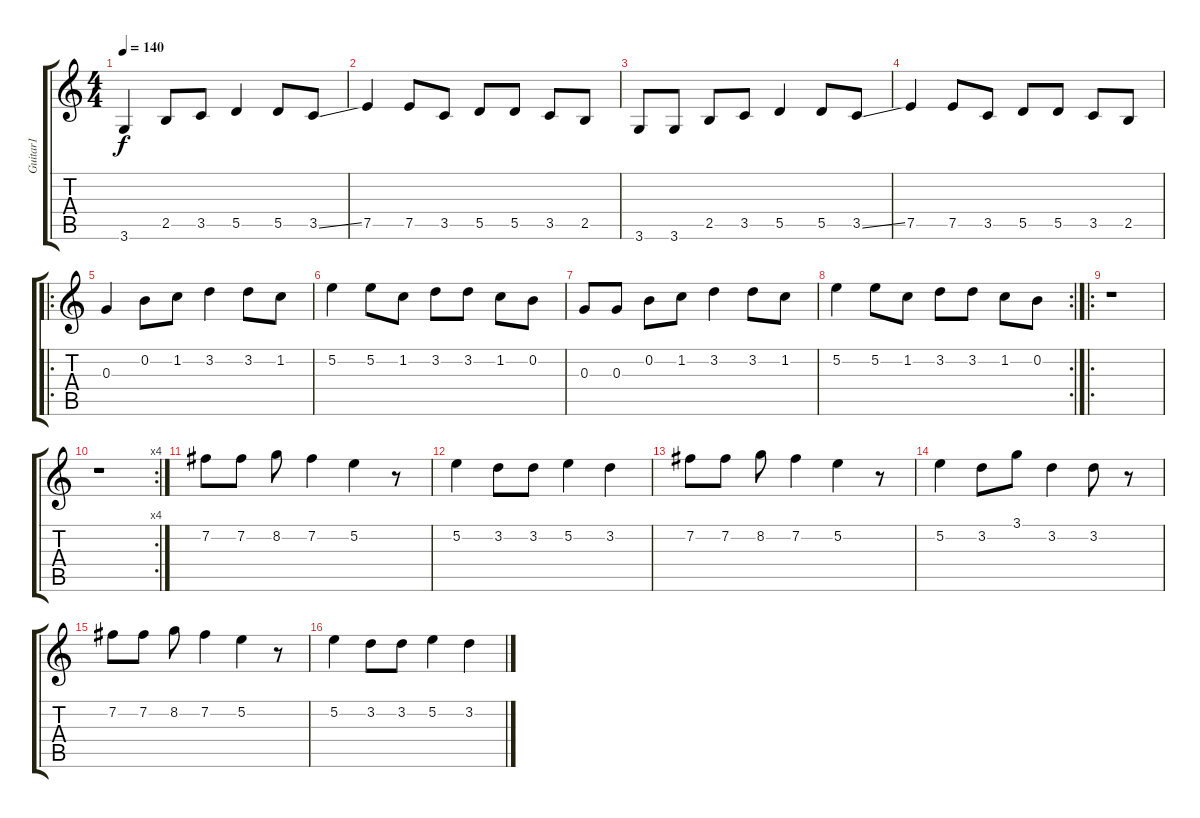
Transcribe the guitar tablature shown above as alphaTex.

\track ("Guitar1" "Guitar1") {instrument overdrivenguitar}
\staff {score tabs}
\tuning (E4 B3 G3 D3 A2 E2) {hide}
\ts (4 4)
\tempo 140
\clef g2
\ks c
3.6.4{dy f instrument overdrivenguitar} 2.5.8 3.5.8 5.5.4 5.5.8 3.5{ss}.8 |
7.5.4 7.5.8 3.5.8 5.5.8 5.5.8 3.5.8 2.5.8 |
3.6.8 3.6.8 2.5.8 3.5.8 5.5.4 5.5.8 3.5{ss}.8 |
7.5.4 7.5.8 3.5.8 5.5.8 5.5.8 3.5.8 2.5.8 |
\ro
0.3.4 0.2.8 1.2.8 3.2.4 3.2.8 1.2.8 |
5.2.4 5.2.8 1.2.8 3.2.8 3.2.8 1.2.8 0.2.8 |
0.3.8 0.3.8 0.2.8 1.2.8 3.2.4 3.2.8 1.2.8 |
\rc 2
5.2.4 5.2.8 1.2.8 3.2.8 3.2.8 1.2.8 0.2.8 |
\ro
r.1 |
\rc 4
r.1 |
7.2.8 7.2.8 8.2.8 7.2.4 5.2.4 r.8 |
5.2.4 3.2.8 3.2.8 5.2.4 3.2.4 |
7.2.8 7.2.8 8.2.8 7.2.4 5.2.4 r.8 |
5.2.4 3.2.8 3.1.8 3.2.4 3.2.8 r.8 |
7.2.8 7.2.8 8.2.8 7.2.4 5.2.4 r.8 |
5.2.4 3.2.8 3.2.8 5.2.4 3.2.4
